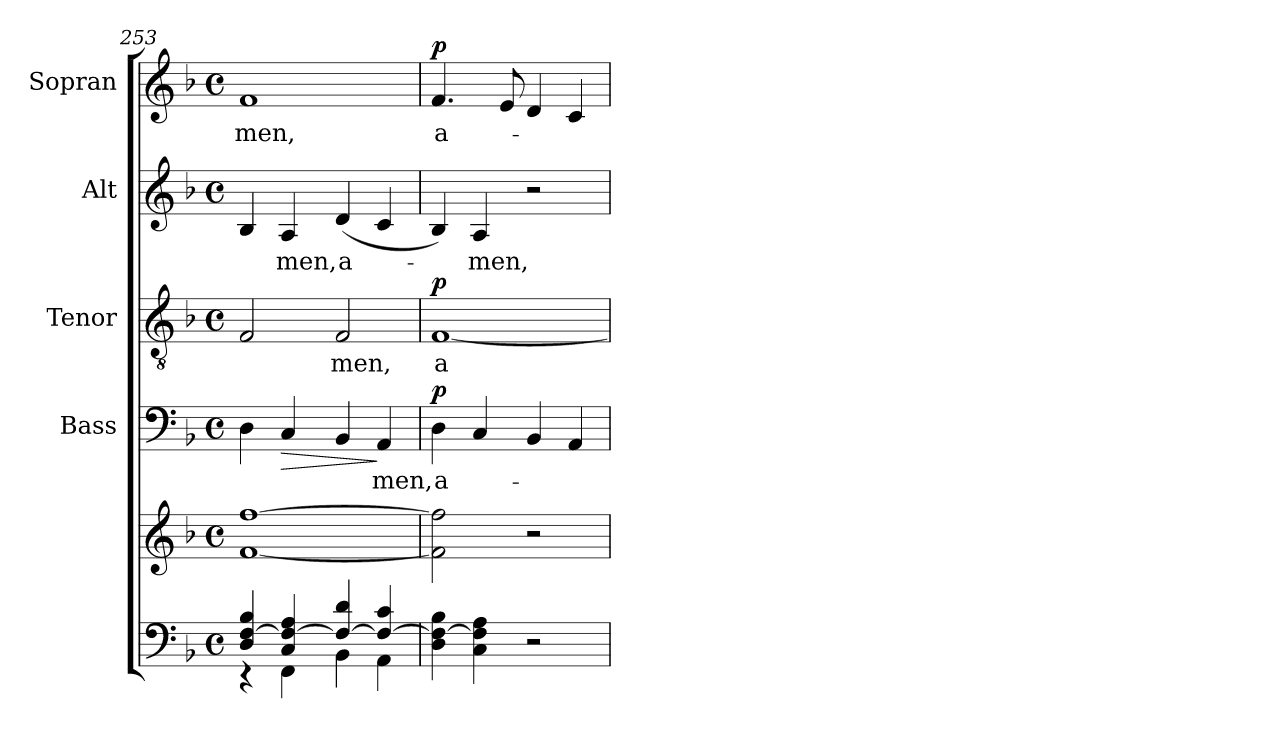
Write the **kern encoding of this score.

**kern	**kern	**kern	**text	**dynam	**kern	**text	**dynam	**kern	**text	**kern	**text	**dynam
*part5	*part5	*part4	*part4	*part4	*part3	*part3	*part3	*part2	*part2	*part1	*part1	*part1
*staff6	*staff5	*staff4	*staff4	*staff4	*staff3	*staff3	*staff3	*staff2	*staff2	*staff1	*staff1	*staff1
*	*	*I"Bass	*	*	*I"Tenor	*	*	*I"Alt	*	*I"Sopran	*	*
*	*	*I'B.	*	*	*I'T.	*	*	*I'A.	*	*I'S.	*	*
*clefF4	*clefG2	*clefF4	*	*	*clefGv2	*	*	*clefG2	*	*clefG2	*	*
*k[b-]	*k[b-]	*k[b-]	*	*	*k[b-]	*	*	*k[b-]	*	*k[b-]	*	*
*F:	*F:	*F:	*	*	*F:	*	*	*F:	*	*F:	*	*
*M4/4	*M4/4	*M4/4	*	*	*M4/4	*	*	*M4/4	*	*M4/4	*	*
*met(c)	*met(c)	*met(c)	*	*	*met(c)	*	*	*met(c)	*	*met(c)	*	*
=253	=253	=253	=253	=253	=253	=253	=253	=253	=253	=253	=253	=253
*^	*	*	*	*	*	*	*	*	*	*	*	*
!	!	!	!	!	!	!	!	!	!	!	!	!LO:LY:b	!
4D/ [>4F/ 4B-/	4rEE	[1f [1ff	4D\	.	.	2F/	.	.	4B-/	.	1f	-men,	.
!	!	!	!	!	!LO:HP:b	!	!	!	!	!LO:LY:b	!	!	!
4C/ 4F/_ 4A/	4FF\	.	4C/	.	>	.	.	.	4A/	-men,	.	.	.
!	!	!	!	!	!	!	!LO:LY:b	!	!	!LO:LY:b	!	!	!
4F/_ 4d/	4BB-\	.	4BB-/	.	.	2F/	-men,	.	(<4d/	a-	.	.	.
!	!	!	!	!LO:LY:b	!	!	!	!	!	!	!	!	!
4F/_ 4c/	4AA\	.	4AA/	-men,	]	.	.	.	4c/	.	.	.	.
=254	=254	=254	=254	=254	=254	=254	=254	=254	=254	=254	=254	=254	=254
!	!	!	!	!LO:LY:b	!LO:DY:a	!	!LO:LY:b	!LO:DY:a	!	!	!	!LO:LY:b	!LO:DY:a
*v	*v	*	*	*	*	*	*	*	*	*	*	*	*
4D\ 4F\_ 4B-\	2f\] 2ff\]	4D\	a-	p	[1F	a-	p	4B-/)	.	4.f/	a-	p
!	!	!	!	!	!	!	!	!	!LO:LY:b	!	!	!
4C\ 4F\] 4A\	.	4C/	.	.	.	.	.	4A/	-men,	.	.	.
.	.	.	.	.	.	.	.	.	.	8e/	.	.
2r	2r	4BB-/	.	.	.	.	.	2r	.	4d/	.	.
.	.	4AA/	.	.	.	.	.	.	.	4c/	.	.
=	=	=	=	=	=	=	=	=	=	=	=	=
*-	*-	*-	*-	*-	*-	*-	*-	*-	*-	*-	*-	*-
